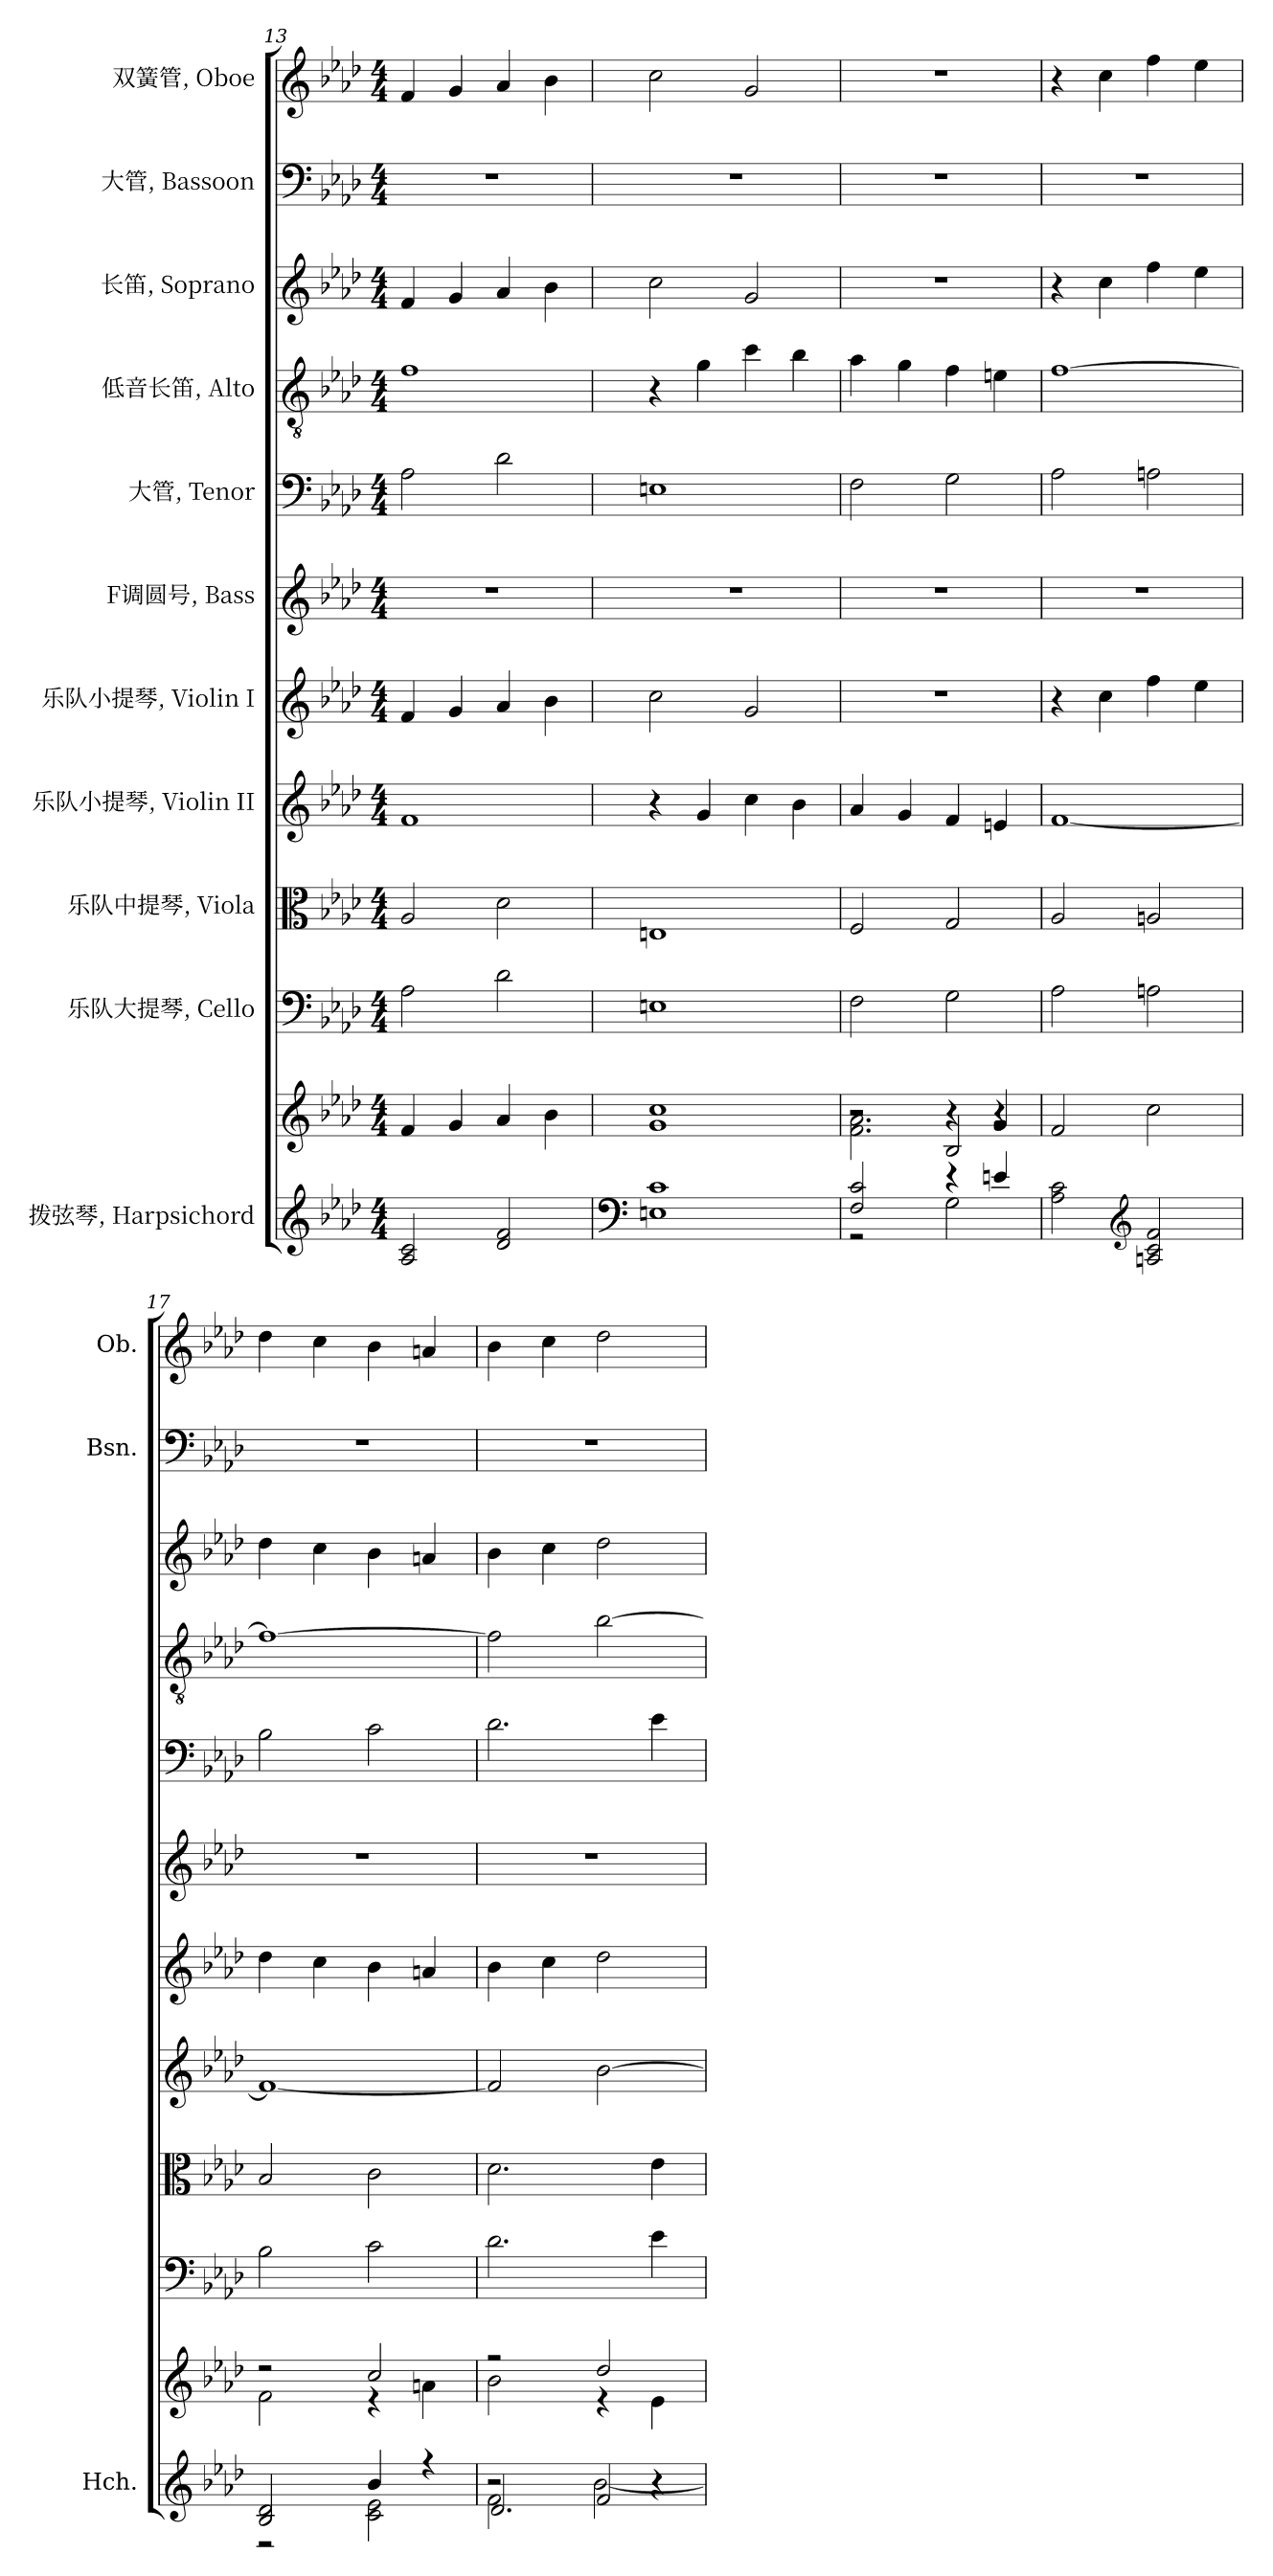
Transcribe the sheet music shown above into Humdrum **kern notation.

**kern	**kern	**kern	**kern	**kern	**kern	**kern	**kern	**kern	**kern	**kern	**kern
*part11	*part11	*part10	*part9	*part8	*part7	*part6	*part5	*part4	*part3	*part2	*part1
*staff12	*staff11	*staff10	*staff9	*staff8	*staff7	*staff6	*staff5	*staff4	*staff3	*staff2	*staff1
*I"拨弦琴, Harpsichord	*	*I"乐队大提琴, Cello	*I"乐队中提琴, Viola	*I"乐队小提琴, Violin II	*I"乐队小提琴, Violin I	*I"F调圆号, Bass	*I"大管, Tenor	*I"低音长笛, Alto	*I"长笛, Soprano	*I"大管, Bassoon	*I"双簧管, Oboe
*I'Hch.	*	*	*	*	*	*	*	*	*	*I'Bsn.	*I'Ob.
*clefG2	*clefG2	*clefF4	*clefC3	*clefG2	*clefG2	*clefG2	*clefF4	*clefGv2	*clefG2	*clefF4	*clefG2
*	*	*	*	*	*	*ITrd4c7	*	*	*	*	*
*k[b-e-a-d-]	*k[b-e-a-d-]	*k[b-e-a-d-]	*k[b-e-a-d-]	*k[b-e-a-d-]	*k[b-e-a-d-]	*k[b-e-a-d-g-]	*k[b-e-a-d-]	*k[b-e-a-d-]	*k[b-e-a-d-]	*k[b-e-a-d-]	*k[b-e-a-d-]
*M4/4	*M4/4	*M4/4	*M4/4	*M4/4	*M4/4	*M4/4	*M4/4	*M4/4	*M4/4	*M4/4	*M4/4
=13	=13	=13	=13	=13	=13	=13	=13	=13	=13	=13	=13
2A-/ 2c/	4f/	2A-\	2A-/	1f	4f/	1r	2A-\	1f	4f/	1r	4f/
.	4g/	.	.	.	4g/	.	.	.	4g/	.	4g/
2d-/ 2f/	4a-/	2d-\	2d-\	.	4a-/	.	2d-\	.	4a-/	.	4a-/
.	4b-\	.	.	.	4b-\	.	.	.	4b-\	.	4b-\
=14	=14	=14	=14	=14	=14	=14	=14	=14	=14	=14	=14
*clefF4	*	*	*	*	*	*	*	*	*	*	*
1En 1c	1g 1cc	1En	1En	4r	2cc\	1r	1En	4r	2cc\	1r	2cc\
.	.	.	.	4g/	.	.	.	4g\	.	.	.
.	.	.	.	4cc\	2g/	.	.	4cc\	2g/	.	2g/
.	.	.	.	4b-\	.	.	.	4b-\	.	.	.
!!LO:PB:g=z
=15	=15	=15	=15	=15	=15	=15	=15	=15	=15	=15	=15
*^	*^	*	*	*	*	*	*	*	*	*	*
*	*	*	*^	*	*	*	*	*	*	*	*	*	*
2F/ 2c/	2r	2r	2.f\ 2.a-\	2r	2F\	2F/	4a-/	1r	1r	2F\	4a-\	1r	1r	1r
.	.	.	.	.	.	.	4g/	.	.	.	4g\	.	.	.
4r	2G\	4r	.	2B-/	2G\	2G/	4f/	.	.	2G\	4f\	.	.	.
4en/	.	4g/	4r	.	.	.	4en/	.	.	.	4en\	.	.	.
*v	*v	*	*	*	*	*	*	*	*	*	*	*	*	*
*	*v	*v	*v	*	*	*	*	*	*	*	*	*	*
=16	=16	=16	=16	=16	=16	=16	=16	=16	=16	=16	=16
2A-\ 2c\	2f/	2A-\	2A-/	[1f	4r	1r	2A-\	[1f	4r	1r	4r
.	.	.	.	.	4cc\	.	.	.	4cc\	.	4cc\
*clefG2	*	*	*	*	*	*	*	*	*	*	*
2An/ 2c/ 2f/	2cc\	2An\	2An/	.	4ff\	.	2An\	.	4ff\	.	4ff\
.	.	.	.	.	4ee-\	.	.	.	4ee-\	.	4ee-\
=17	=17	=17	=17	=17	=17	=17	=17	=17	=17	=17	=17
*^	*^	*	*	*	*	*	*	*	*	*	*
2B-/ 2d-/	2r	2r	2f\	2B-\	2B-/	1f_	4dd-\	1r	2B-\	1f_	4dd-\	1r	4dd-\
.	.	.	.	.	.	.	4cc\	.	.	.	4cc\	.	4cc\
4b-/	2c\ 2e-\	2cc/	4r	2c\	2c\	.	4b-\	.	2c\	.	4b-\	.	4b-\
4r	.	.	4an\	.	.	.	4an/	.	.	.	4an/	.	4an/
=18	=18	=18	=18	=18	=18	=18	=18	=18	=18	=18	=18	=18	=18
*	*^	*	*	*	*	*	*	*	*	*	*	*	*
2r	2f\	2.d-/	2r	2b-\	2.d-\	2.d-\	2f/]	4b-\	1r	2.d-\	2f\]	4b-\	1r	4b-\
.	.	.	.	.	.	.	.	4cc\	.	.	.	4cc\	.	4cc\
2f/	[2b-\	.	2dd-/	4r	.	.	[2b-\	2dd-\	.	.	[2b-\	2dd-\	.	2dd-\
.	.	4r	.	4e-\	4e-\	4e-\	.	.	.	4e-\	.	.	.	.
*v	*v	*v	*	*	*	*	*	*	*	*	*	*	*	*
*	*v	*v	*	*	*	*	*	*	*	*	*	*
=	=	=	=	=	=	=	=	=	=	=	=
*-	*-	*-	*-	*-	*-	*-	*-	*-	*-	*-	*-
